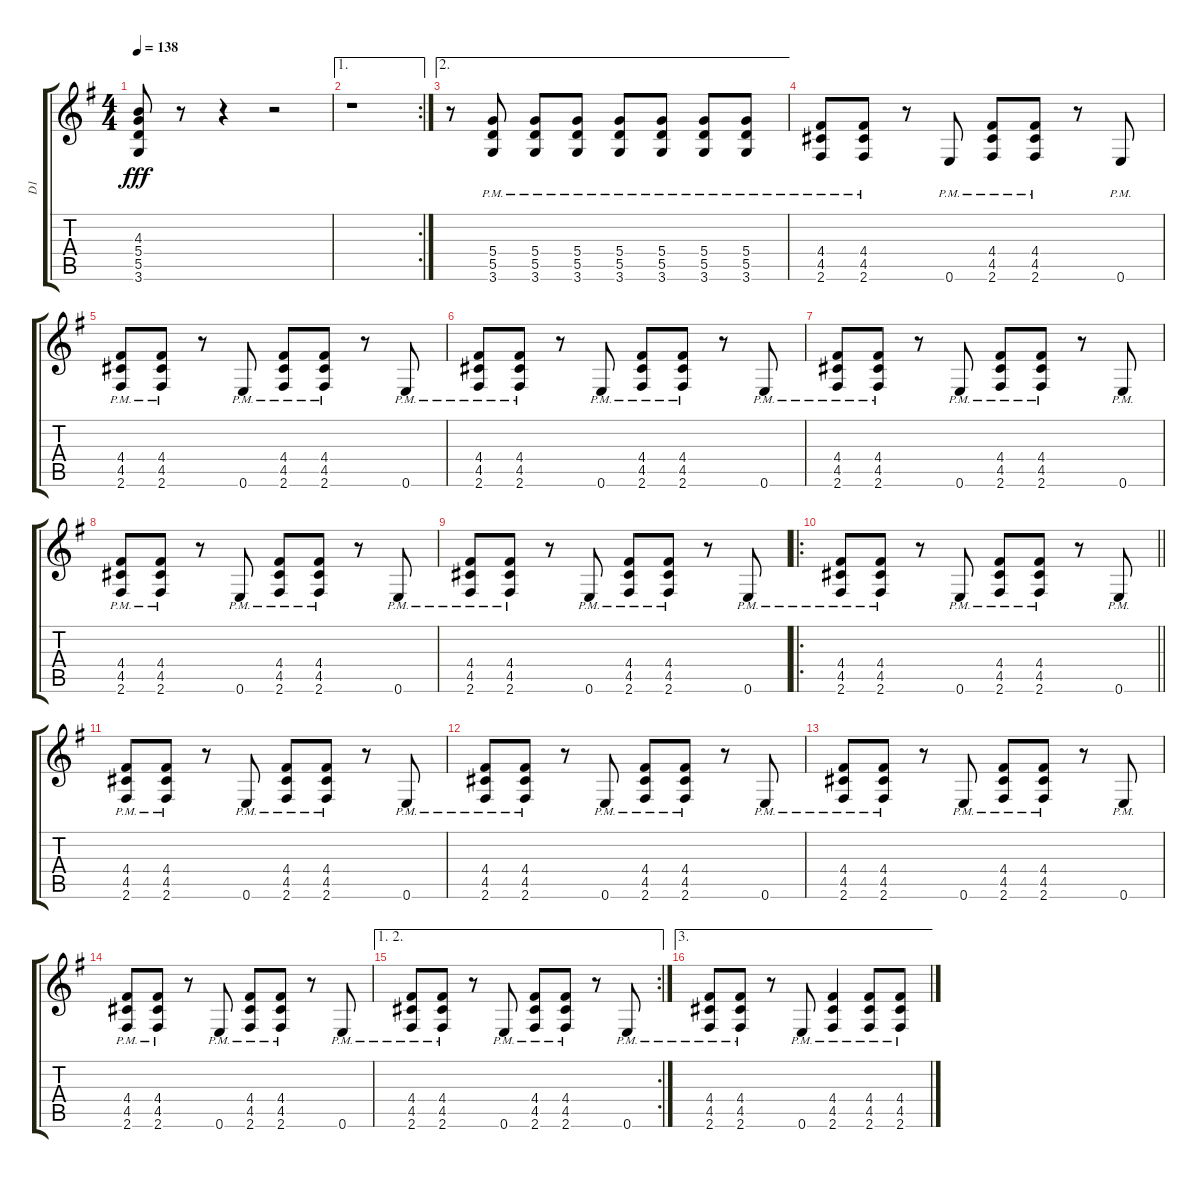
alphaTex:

\track ("D1" "D1") {instrument distortionguitar}
\staff {score tabs}
\tuning (E4 B3 G3 D3 A2 E2) {hide}
\ts (4 4)
\tempo 138
\clef g2
\ks g
(4.3 5.4 5.5 3.6).8{dy fff} r.8 r.4 r.2 |
\ae 1
\rc 2
r.1 |
\ae 2
r.8 (5.4{pm} 5.5{pm} 3.6{pm}).8 (5.4{pm} 5.5{pm} 3.6{pm}).8 (5.4{pm} 5.5{pm} 3.6{pm}).8 (5.4{pm} 5.5{pm} 3.6{pm}).8 (5.4{pm} 5.5{pm} 3.6{pm}).8 (5.4{pm} 5.5{pm} 3.6{pm}).8 (5.4{pm} 5.5{pm} 3.6{pm}).8 |
(4.4{pm} 4.5{pm} 2.6{pm}).8 (4.4{pm} 4.5{pm} 2.6{pm}).8 r.8 0.6{pm}.8 (4.4{pm} 4.5{pm} 2.6{pm}).8 (4.4{pm} 4.5{pm} 2.6{pm}).8 r.8 0.6{pm}.8 |
(4.4{pm} 4.5{pm} 2.6{pm}).8 (4.4{pm} 4.5{pm} 2.6{pm}).8 r.8 0.6{pm}.8 (4.4{pm} 4.5{pm} 2.6{pm}).8 (4.4{pm} 4.5{pm} 2.6{pm}).8 r.8 0.6{pm}.8 |
(4.4{pm} 4.5{pm} 2.6{pm}).8 (4.4{pm} 4.5{pm} 2.6{pm}).8 r.8 0.6{pm}.8 (4.4{pm} 4.5{pm} 2.6{pm}).8 (4.4{pm} 4.5{pm} 2.6{pm}).8 r.8 0.6{pm}.8 |
(4.4{pm} 4.5{pm} 2.6{pm}).8 (4.4{pm} 4.5{pm} 2.6{pm}).8 r.8 0.6{pm}.8 (4.4{pm} 4.5{pm} 2.6{pm}).8 (4.4{pm} 4.5{pm} 2.6{pm}).8 r.8 0.6{pm}.8 |
(4.4{pm} 4.5{pm} 2.6{pm}).8 (4.4{pm} 4.5{pm} 2.6{pm}).8 r.8 0.6{pm}.8 (4.4{pm} 4.5{pm} 2.6{pm}).8 (4.4{pm} 4.5{pm} 2.6{pm}).8 r.8 0.6{pm}.8 |
(4.4{pm} 4.5{pm} 2.6{pm}).8 (4.4{pm} 4.5{pm} 2.6{pm}).8 r.8 0.6{pm}.8 (4.4{pm} 4.5{pm} 2.6{pm}).8 (4.4{pm} 4.5{pm} 2.6{pm}).8 r.8 0.6{pm}.8 |
\ro
\barLineRight lightlight
(4.4{pm} 4.5{pm} 2.6{pm}).8 (4.4{pm} 4.5{pm} 2.6{pm}).8 r.8 0.6{pm}.8 (4.4{pm} 4.5{pm} 2.6{pm}).8 (4.4{pm} 4.5{pm} 2.6{pm}).8 r.8 0.6{pm}.8 |
(4.4{pm} 4.5{pm} 2.6{pm}).8 (4.4{pm} 4.5{pm} 2.6{pm}).8 r.8 0.6{pm}.8 (4.4{pm} 4.5{pm} 2.6{pm}).8 (4.4{pm} 4.5{pm} 2.6{pm}).8 r.8 0.6{pm}.8 |
(4.4{pm} 4.5{pm} 2.6{pm}).8 (4.4{pm} 4.5{pm} 2.6{pm}).8 r.8 0.6{pm}.8 (4.4{pm} 4.5{pm} 2.6{pm}).8 (4.4{pm} 4.5{pm} 2.6{pm}).8 r.8 0.6{pm}.8 |
(4.4{pm} 4.5{pm} 2.6{pm}).8 (4.4{pm} 4.5{pm} 2.6{pm}).8 r.8 0.6{pm}.8 (4.4{pm} 4.5{pm} 2.6{pm}).8 (4.4{pm} 4.5{pm} 2.6{pm}).8 r.8 0.6{pm}.8 |
(4.4{pm} 4.5{pm} 2.6{pm}).8 (4.4{pm} 4.5{pm} 2.6{pm}).8 r.8 0.6{pm}.8 (4.4{pm} 4.5{pm} 2.6{pm}).8 (4.4{pm} 4.5{pm} 2.6{pm}).8 r.8 0.6{pm}.8 |
\ae (1 2)
\rc 2
(4.4{pm} 4.5{pm} 2.6{pm}).8 (4.4{pm} 4.5{pm} 2.6{pm}).8 r.8 0.6{pm}.8 (4.4{pm} 4.5{pm} 2.6{pm}).8 (4.4{pm} 4.5{pm} 2.6{pm}).8 r.8 0.6{pm}.8 |
\ae 3
(4.4{pm} 4.5{pm} 2.6{pm}).8 (4.4{pm} 4.5{pm} 2.6{pm}).8 r.8 0.6{pm}.8 (4.4{pm} 4.5{pm} 2.6{pm}).4 (4.4{pm} 4.5{pm} 2.6{pm}).8 (4.4{pm} 4.5{pm} 2.6{pm}).8
